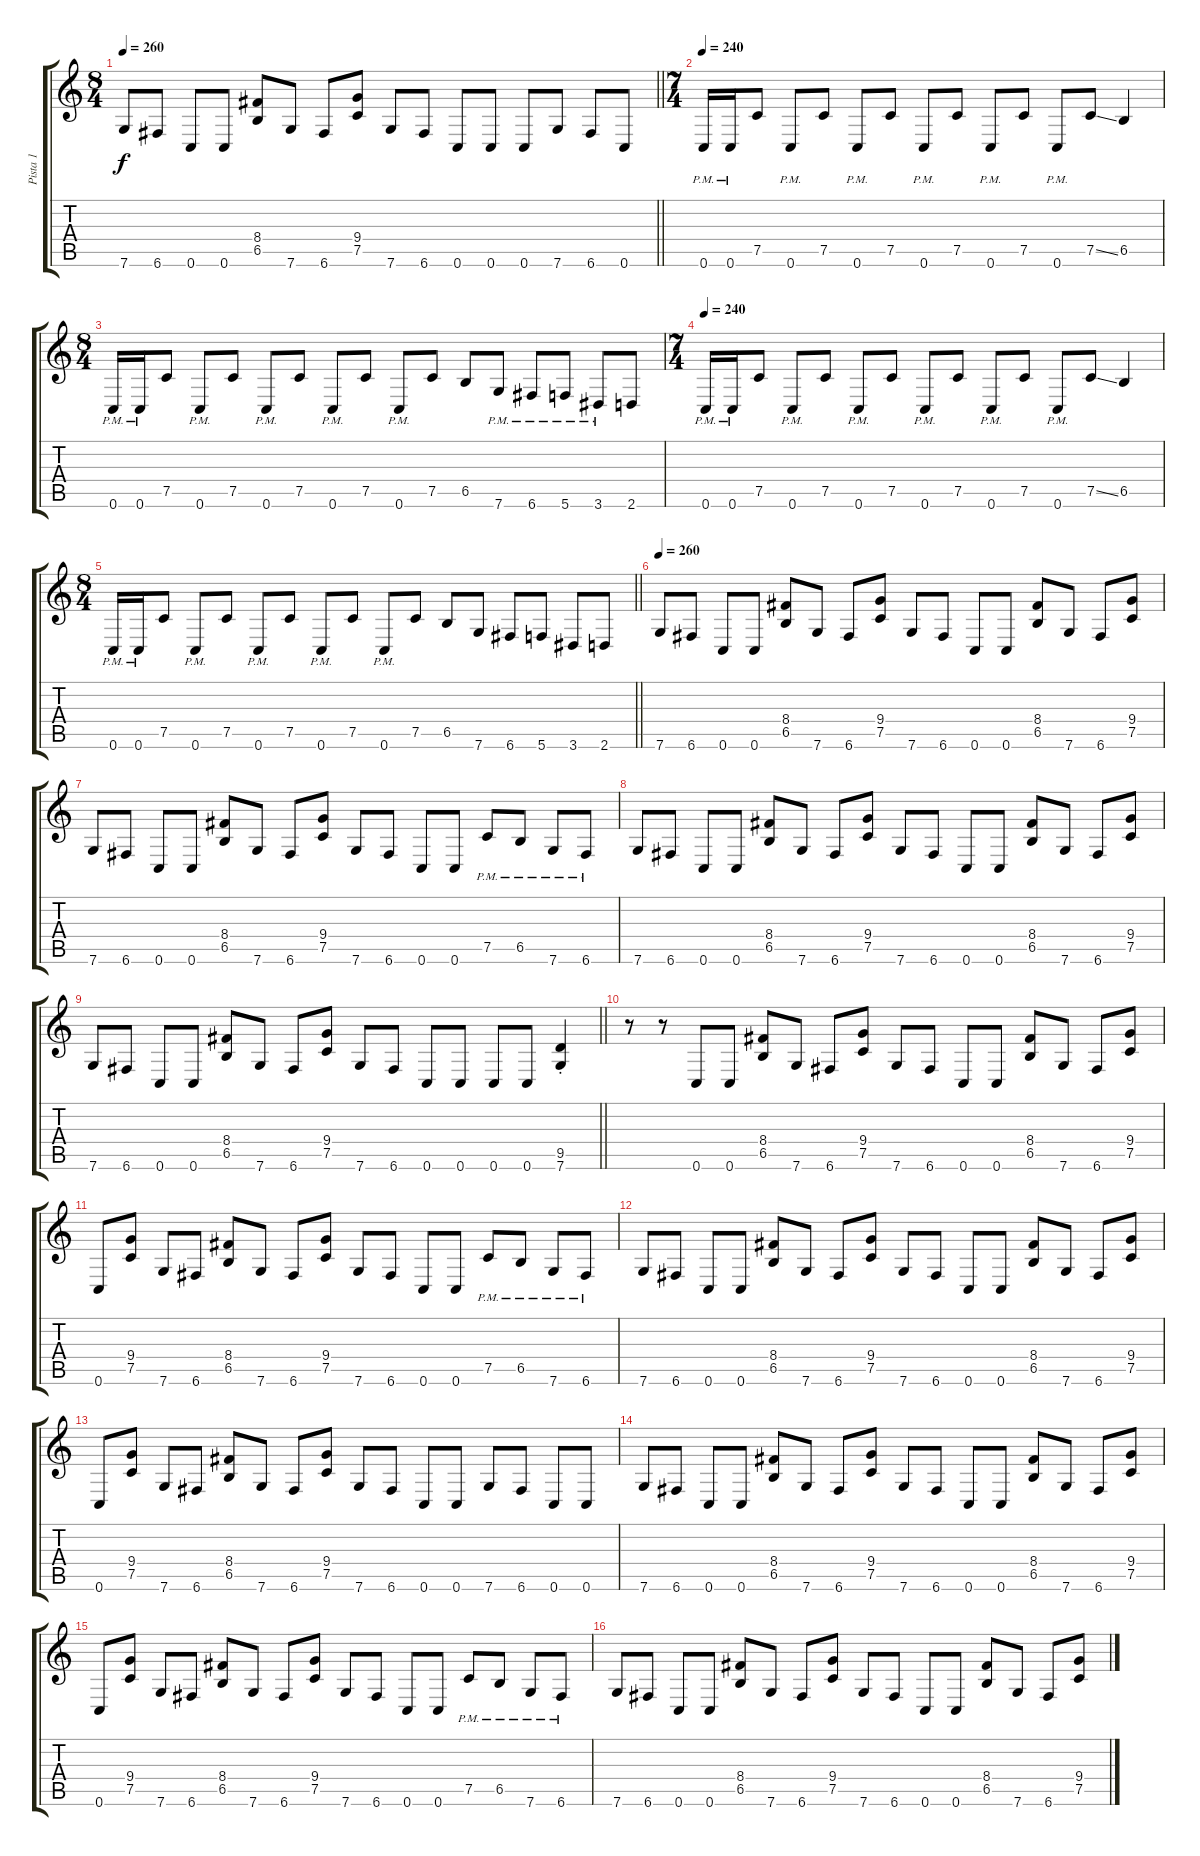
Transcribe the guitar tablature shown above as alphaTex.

\track ("Pista 1" "Pista 1") {instrument distortionguitar}
\staff {score tabs}
\tuning (C4 G3 Eb3 Bb2 F2 C2) {hide}
\ts (8 4)
\tempo 260
\clef g2
\barLineRight lightlight
\ks c
7.6.8{dy f} 6.6.8 0.6.8 0.6.8 (8.4 6.5).8 7.6.8 6.6.8 (9.4 7.5).8 7.6.8 6.6.8 0.6.8 0.6.8 0.6.8 7.6.8 6.6.8 0.6.8 |
\ts (7 4)
\tempo 240
0.6{pm}.16 0.6{pm}.16 7.5.8 0.6{pm}.8 7.5.8 0.6{pm}.8 7.5.8 0.6{pm}.8 7.5.8 0.6{pm}.8 7.5.8 0.6{pm}.8 7.5{ss}.8 6.5.4 |
\ts (8 4)
0.6{pm}.16 0.6{pm}.16 7.5.8 0.6{pm}.8 7.5.8 0.6{pm}.8 7.5.8 0.6{pm}.8 7.5.8 0.6{pm}.8 7.5.8 6.5.8 7.6{pm}.8 6.6{pm}.8 5.6{pm}.8 3.6{pm}.8 2.6.8 |
\ts (7 4)
\tempo 240
0.6{pm}.16 0.6{pm}.16 7.5.8 0.6{pm}.8 7.5.8 0.6{pm}.8 7.5.8 0.6{pm}.8 7.5.8 0.6{pm}.8 7.5.8 0.6{pm}.8 7.5{ss}.8 6.5.4 |
\ts (8 4)
\barLineRight lightlight
0.6{pm}.16 0.6{pm}.16 7.5.8 0.6{pm}.8 7.5.8 0.6{pm}.8 7.5.8 0.6{pm}.8 7.5.8 0.6{pm}.8 7.5.8 6.5.8 7.6.8 6.6.8 5.6.8 3.6.8 2.6.8 |
\tempo 260
7.6.8 6.6.8 0.6.8 0.6.8 (8.4 6.5).8 7.6.8 6.6.8 (9.4 7.5).8 7.6.8 6.6.8 0.6.8 0.6.8 (8.4 6.5).8 7.6.8 6.6.8 (9.4 7.5).8 |
7.6.8 6.6.8 0.6.8 0.6.8 (8.4 6.5).8 7.6.8 6.6.8 (9.4 7.5).8 7.6.8 6.6.8 0.6.8 0.6.8 7.5{pm}.8 6.5{pm}.8 7.6{pm}.8 6.6{pm}.8 |
7.6.8 6.6.8 0.6.8 0.6.8 (8.4 6.5).8 7.6.8 6.6.8 (9.4 7.5).8 7.6.8 6.6.8 0.6.8 0.6.8 (8.4 6.5).8 7.6.8 6.6.8 (9.4 7.5).8 |
\barLineRight lightlight
7.6.8 6.6.8 0.6.8 0.6.8 (8.4 6.5).8 7.6.8 6.6.8 (9.4 7.5).8 7.6.8 6.6.8 0.6.8 0.6.8 0.6.8 0.6.8 (9.5{st} 7.6{st}).4 |
r.8 r.8 0.6.8 0.6.8 (8.4 6.5).8 7.6.8 6.6.8 (9.4 7.5).8 7.6.8 6.6.8 0.6.8 0.6.8 (8.4 6.5).8 7.6.8 6.6.8 (9.4 7.5).8 |
0.6.8 (9.4 7.5).8 7.6.8 6.6.8 (8.4 6.5).8 7.6.8 6.6.8 (9.4 7.5).8 7.6.8 6.6.8 0.6.8 0.6.8 7.5{pm}.8 6.5{pm}.8 7.6{pm}.8 6.6{pm}.8 |
7.6.8 6.6.8 0.6.8 0.6.8 (8.4 6.5).8 7.6.8 6.6.8 (9.4 7.5).8 7.6.8 6.6.8 0.6.8 0.6.8 (8.4 6.5).8 7.6.8 6.6.8 (9.4 7.5).8 |
0.6.8 (9.4 7.5).8 7.6.8 6.6.8 (8.4 6.5).8 7.6.8 6.6.8 (9.4 7.5).8 7.6.8 6.6.8 0.6.8 0.6.8 7.6.8 6.6.8 0.6.8 0.6.8 |
7.6.8 6.6.8 0.6.8 0.6.8 (8.4 6.5).8 7.6.8 6.6.8 (9.4 7.5).8 7.6.8 6.6.8 0.6.8 0.6.8 (8.4 6.5).8 7.6.8 6.6.8 (9.4 7.5).8 |
0.6.8 (9.4 7.5).8 7.6.8 6.6.8 (8.4 6.5).8 7.6.8 6.6.8 (9.4 7.5).8 7.6.8 6.6.8 0.6.8 0.6.8 7.5{pm}.8 6.5{pm}.8 7.6{pm}.8 6.6{pm}.8 |
7.6.8 6.6.8 0.6.8 0.6.8 (8.4 6.5).8 7.6.8 6.6.8 (9.4 7.5).8 7.6.8 6.6.8 0.6.8 0.6.8 (8.4 6.5).8 7.6.8 6.6.8 (9.4 7.5).8
